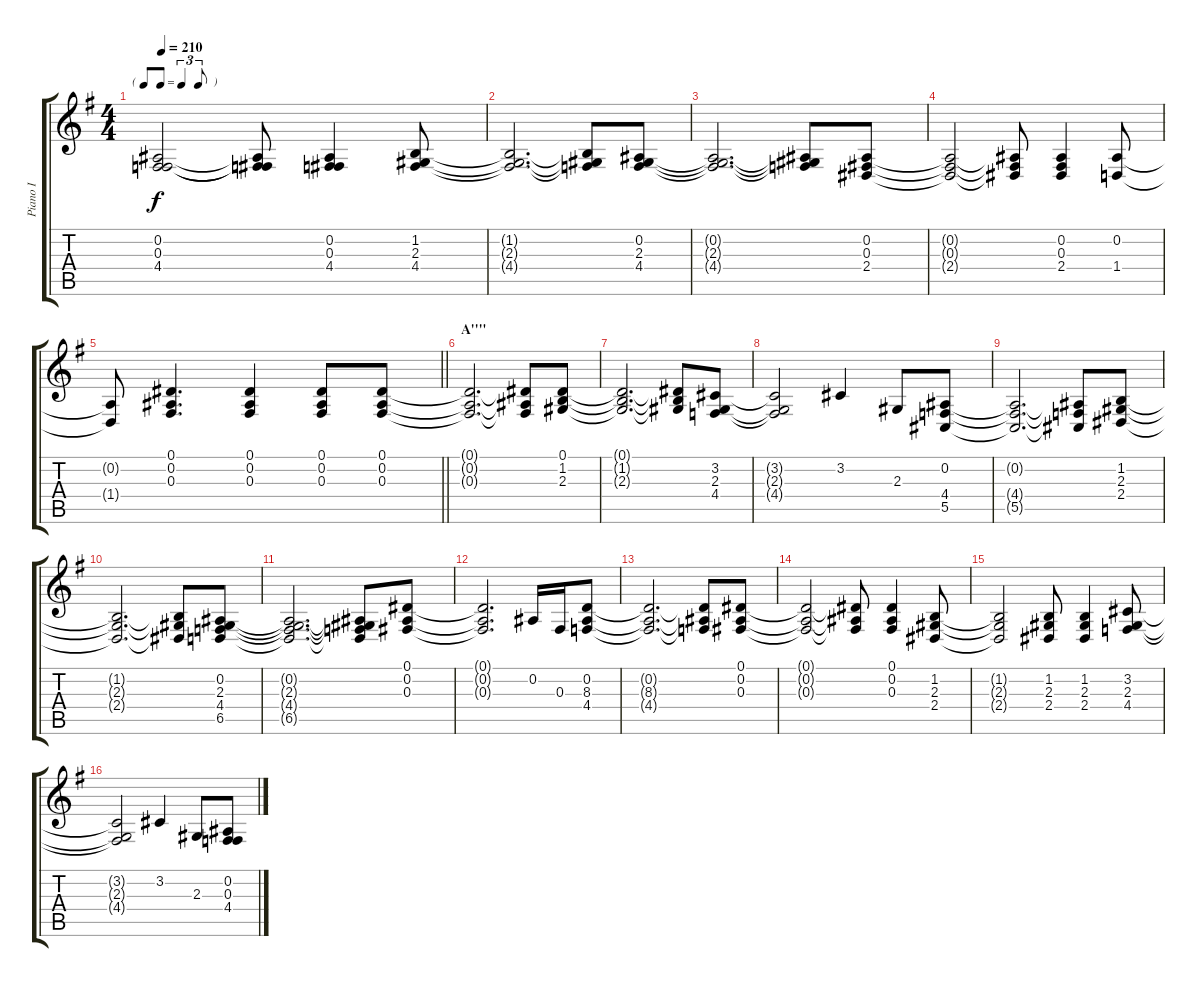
\track ("Piano I" "Piano I") {instrument brightacousticpiano}
\staff {score tabs}
\tuning (Eb4 Bb3 Gb3 Db3 Ab2 Eb2) {hide}
\ts (4 4)
\tf triplet8th
\tempo 210
\clef g2
\ks g
(0.2{t} 0.3{t} 4.4{t}).2{dy f} (0.2{t} 0.3{t} 4.4{t}).8 (0.2 0.3 4.4).4 (1.2 2.3 4.4).8 |
(1.2{t} 2.3{t} 4.4{t}).2{d} (1.2{t} 2.3{t} 4.4{t}).8 (0.2 2.3 4.4).8 |
(0.2{t} 2.3{t} 4.4{t}).2{d} (0.2{t} 2.3{t} 4.4{t}).8 (0.2 0.3 2.4).8 |
(0.2{t} 0.3{t} 2.4{t}).2 (0.2{t} 0.3{t} 2.4{t}).8 (0.2 0.3 2.4).4 (0.2 1.4).8 |
\barLineRight lightlight
(0.2{t} 1.4{t}).8 (0.1 0.2 0.3).4{d} (0.1 0.2 0.3).4 (0.1 0.2 0.3).8 (0.1 0.2 0.3).8 |
\section ("" "A''''")
(0.1{t} 0.2{t} 0.3{t}).2{d} (0.1{t} 0.2{t} 0.3{t}).8 (0.1 1.2 2.3).8 |
(0.1{t} 1.2{t} 2.3{t}).2{d} (0.1{t} 1.2{t} 2.3{t}).8 (3.2 2.3 4.4).8 |
(3.2{t} 2.3{t} 4.4{t}).2 3.2.4 2.3.8 (0.2 4.4 5.5).8 |
(0.2{t} 4.4{t} 5.5{t}).2{d} (0.2{t} 4.4{t} 5.5{t}).8 (1.2 2.3 2.4).8 |
(1.2{t} 2.3{t} 2.4{t}).2{d} (1.2{t} 2.3{t} 2.4{t}).8 (0.2 2.3 4.4 6.5).8 |
(0.2{t} 2.3{t} 4.4{t} 6.5{t}).2{d} (0.2{t} 2.3{t} 4.4{t} 6.5{t}).8 (0.1 0.2 0.3).8 |
(0.1{t} 0.2{t} 0.3{t}).2{d} 0.2.16 0.3.16 (0.2 8.3 4.4).8 |
(0.2{t} 8.3{t} 4.4{t}).2{d} (0.2{t} 8.3{t} 4.4{t}).8 (0.1 0.2 0.3).8 |
(0.1{t} 0.2{t} 0.3{t}).2 (0.1{t} 0.2{t} 0.3{t}).8 (0.1 0.2 0.3).4 (1.2 2.3 2.4).8 |
(1.2{t} 2.3{t} 2.4{t}).2 (1.2 2.3 2.4).8 (1.2 2.3 2.4).4 (3.2 2.3 4.4).8 |
(3.2{t} 2.3{t} 4.4{t}).2 3.2.4 2.3.8 (0.2 0.3 4.4).8
